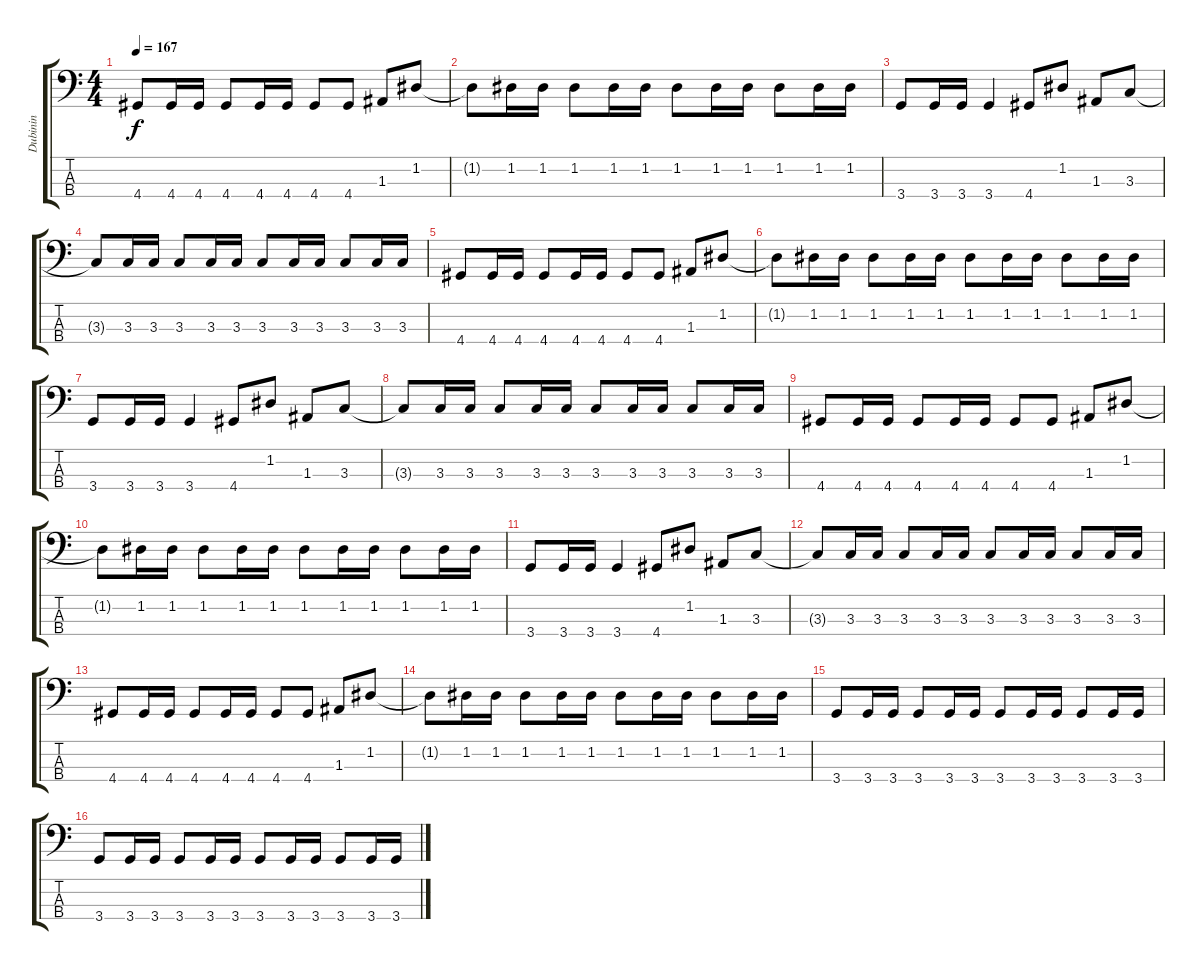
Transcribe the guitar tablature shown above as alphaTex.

\track ("Dubinin" "Dubinin") {instrument electricbassfinger}
\staff {score tabs}
\tuning (G2 D2 A1 E1) {hide}
\ts (4 4)
\tempo 167
\clef f4
\ks c
4.4.8{dy f} 4.4.16 4.4.16 4.4.8 4.4.16 4.4.16 4.4.8 4.4.8 1.3.8 1.2.8 |
1.2{t}.8 1.2.16 1.2.16 1.2.8 1.2.16 1.2.16 1.2.8 1.2.16 1.2.16 1.2.8 1.2.16 1.2.16 |
3.4.8 3.4.16 3.4.16 3.4.4 4.4.8 1.2.8 1.3.8 3.3.8 |
3.3{t}.8 3.3.16 3.3.16 3.3.8 3.3.16 3.3.16 3.3.8 3.3.16 3.3.16 3.3.8 3.3.16 3.3.16 |
4.4.8 4.4.16 4.4.16 4.4.8 4.4.16 4.4.16 4.4.8 4.4.8 1.3.8 1.2.8 |
1.2{t}.8 1.2.16 1.2.16 1.2.8 1.2.16 1.2.16 1.2.8 1.2.16 1.2.16 1.2.8 1.2.16 1.2.16 |
3.4.8 3.4.16 3.4.16 3.4.4 4.4.8 1.2.8 1.3.8 3.3.8 |
3.3{t}.8 3.3.16 3.3.16 3.3.8 3.3.16 3.3.16 3.3.8 3.3.16 3.3.16 3.3.8 3.3.16 3.3.16 |
4.4.8 4.4.16 4.4.16 4.4.8 4.4.16 4.4.16 4.4.8 4.4.8 1.3.8 1.2.8 |
1.2{t}.8 1.2.16 1.2.16 1.2.8 1.2.16 1.2.16 1.2.8 1.2.16 1.2.16 1.2.8 1.2.16 1.2.16 |
3.4.8 3.4.16 3.4.16 3.4.4 4.4.8 1.2.8 1.3.8 3.3.8 |
3.3{t}.8 3.3.16 3.3.16 3.3.8 3.3.16 3.3.16 3.3.8 3.3.16 3.3.16 3.3.8 3.3.16 3.3.16 |
4.4.8 4.4.16 4.4.16 4.4.8 4.4.16 4.4.16 4.4.8 4.4.8 1.3.8 1.2.8 |
1.2{t}.8 1.2.16 1.2.16 1.2.8 1.2.16 1.2.16 1.2.8 1.2.16 1.2.16 1.2.8 1.2.16 1.2.16 |
3.4.8 3.4.16 3.4.16 3.4.8 3.4.16 3.4.16 3.4.8 3.4.16 3.4.16 3.4.8 3.4.16 3.4.16 |
3.4.8 3.4.16 3.4.16 3.4.8 3.4.16 3.4.16 3.4.8 3.4.16 3.4.16 3.4.8 3.4.16 3.4.16
